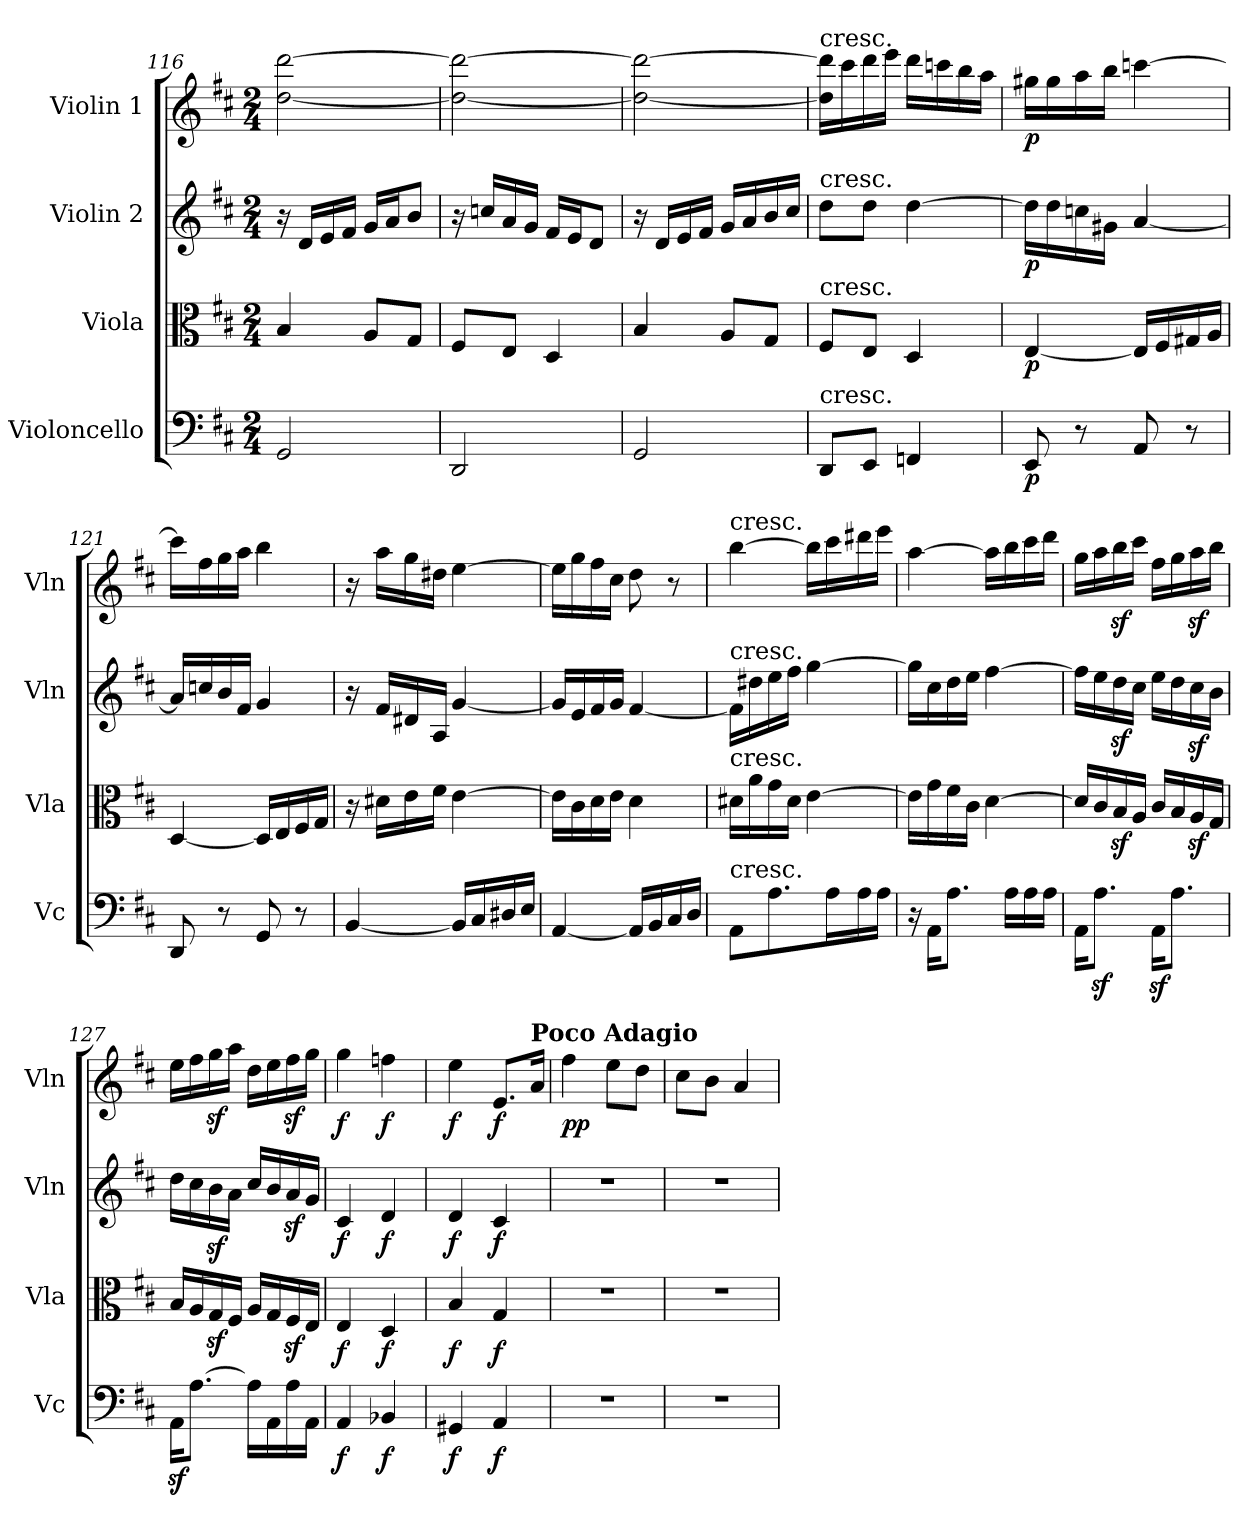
**kern	**dynam	**kern	**dynam	**kern	**dynam	**kern	**dynam
*part4	*part4	*part3	*part3	*part2	*part2	*part1	*part1
*staff4	*staff4	*staff3	*staff3	*staff2	*staff2	*staff1	*staff1
*I"Violoncello	*	*I"Viola	*	*I"Violin 2	*	*I"Violin 1	*
*I'Vc	*	*I'Vla	*	*I'Vln	*	*I'Vln	*
*clefF4	*	*clefC3	*	*clefG2	*	*clefG2	*
*k[f#c#]	*	*k[f#c#]	*	*k[f#c#]	*	*k[f#c#]	*
*D:	*	*D:	*	*D:	*	*D:	*
*M2/4	*	*M2/4	*	*M2/4	*	*M2/4	*
=116	=116	=116	=116	=116	=116	=116	=116
2GG/	.	4B/	.	16r	.	[2dd\ [2ddd\	.
.	.	.	.	16d/LL	.	.	.
.	.	.	.	16e/	.	.	.
.	.	.	.	16f#/JJ	.	.	.
.	.	8A/L	.	16g/LL	.	.	.
.	.	.	.	16a/J	.	.	.
.	.	8G/J	.	8b/J	.	.	.
!!LO:PB:g=z
=117	=117	=117	=117	=117	=117	=117	=117
2DD/	.	8F#/L	.	16r	.	2dd\_ 2ddd\_	.
.	.	.	.	16ccn/LL	.	.	.
.	.	8E/J	.	16a/	.	.	.
.	.	.	.	16g/JJ	.	.	.
.	.	4D/	.	16f#/LL	.	.	.
.	.	.	.	16e/J	.	.	.
.	.	.	.	8d/J	.	.	.
=118	=118	=118	=118	=118	=118	=118	=118
2GG/	.	4B/	.	16r	.	2dd\_ 2ddd\_	.
.	.	.	.	16d/LL	.	.	.
.	.	.	.	16e/	.	.	.
.	.	.	.	16f#/JJ	.	.	.
.	.	8A/L	.	16g/LL	.	.	.
.	.	.	.	16a/	.	.	.
.	.	8G/J	.	16b/	.	.	.
.	.	.	.	16cc#/JJ	.	.	.
=119	=119	=119	=119	=119	=119	=119	=119
!	!	!	!	!	!	!LO:TX:a:t=cresc.	!
!	!	!	!	!LO:TX:a:t=cresc.	!	!	!
!	!	!LO:TX:a:t=cresc.	!	!	!	!	!
!LO:TX:a:t=cresc.	!	!	!	!	!	!	!
8DD/L	.	8F#/L	.	8dd\L	.	16dd\] 16ddd\]LL	.
.	.	.	.	.	.	16ccc#\	.
8EE/J	.	8E/J	.	8dd\J	.	16ddd\	.
.	.	.	.	.	.	16eee\JJ	.
4FFn/	.	4D/	.	[4dd\	.	16ddd\LL	.
.	.	.	.	.	.	16cccn\	.
.	.	.	.	.	.	16bb\	.
.	.	.	.	.	.	16aa\JJ	.
=120	=120	=120	=120	=120	=120	=120	=120
!	!LO:DY:b	!	!LO:DY:b	!	!LO:DY:b	!	!LO:DY:b
8EE/	p	[4E/	p	16dd\LL]	p	16gg#X\LL	p
.	.	.	.	16dd\	.	16gg#\	.
8r	.	.	.	16ccn\	.	16aa\	.
.	.	.	.	16g#X\JJ	.	16bb\JJ	.
8AA/	.	16E/LL]	.	[4a/	.	[4cccn\	.
.	.	16F#/	.	.	.	.	.
8r	.	16G#X/	.	.	.	.	.
.	.	16A/JJ	.	.	.	.	.
!!LO:PB:g=z
=121	=121	=121	=121	=121	=121	=121	=121
8DD/	.	[4D/	.	16a/LL]	.	16ccc\LL]	.
.	.	.	.	16ccn/	.	16ff#\	.
8r	.	.	.	16b/	.	16gg\	.
.	.	.	.	16f#/JJ	.	16aa\JJ	.
8GG/	.	16D/LL]	.	4g/	.	4bb\	.
.	.	16E/	.	.	.	.	.
8r	.	16F#/	.	.	.	.	.
.	.	16G/JJ	.	.	.	.	.
=122	=122	=122	=122	=122	=122	=122	=122
[4BB/	.	16r	.	16r	.	16r	.
.	.	16d#X\LL	.	16f#/LL	.	16aa\LL	.
.	.	16e\	.	16d#X/	.	16gg\	.
.	.	16f#\JJ	.	16A/JJ	.	16dd#X\JJ	.
16BB/LL]	.	[4e\	.	[4g/	.	[4ee\	.
16C#/	.	.	.	.	.	.	.
16D#X/	.	.	.	.	.	.	.
16E/JJ	.	.	.	.	.	.	.
=123	=123	=123	=123	=123	=123	=123	=123
[4AA/	.	16e\LL]	.	16g/LL]	.	16ee\LL]	.
.	.	16c#\	.	16e/	.	16gg\	.
.	.	16d\	.	16f#/	.	16ff#\	.
.	.	16e\JJ	.	16g/JJ	.	16cc#\JJ	.
16AA/LL]	.	4d\	.	[4f#/	.	8dd\	.
16BB/	.	.	.	.	.	.	.
16C#/	.	.	.	.	.	8r	.
16D/JJ	.	.	.	.	.	.	.
!!LO:LB:g=z
=124	=124	=124	=124	=124	=124	=124	=124
!	!	!	!	!	!	!LO:TX:a:t=cresc.	!
!	!	!	!	!LO:TX:a:t=cresc.	!	!	!
!	!	!LO:TX:a:t=cresc.	!	!	!	!	!
!LO:TX:a:t=cresc.	!	!	!	!	!	!	!
8AA\L	.	16d#X\LL	.	16f#\LL]	.	[4bb\	.
.	.	16a\	.	16dd#X\	.	.	.
8.A\	.	16g\	.	16ee\	.	.	.
.	.	16d#\JJ	.	16ff#\JJ	.	.	.
.	.	[4e\	.	[4gg\	.	16bb\LL]	.
16A\L	.	.	.	.	.	16ccc#\	.
16A\	.	.	.	.	.	16ddd#X\	.
16A\JJ	.	.	.	.	.	16eee\JJ	.
!!LO:PB:g=z
=125	=125	=125	=125	=125	=125	=125	=125
16r	.	16e\LL]	.	16gg\LL]	.	[4aa\	.
16AA\KL	.	16g\	.	16cc#\	.	.	.
8.A\J	.	16f#\	.	16dd\	.	.	.
.	.	16c#\JJ	.	16ee\JJ	.	.	.
.	.	[4d\	.	[4ff#\	.	16aa\LL]	.
16A\LL	.	.	.	.	.	16bb\	.
16A\	.	.	.	.	.	16ccc#\	.
16A\JJ	.	.	.	.	.	16ddd\JJ	.
=126	=126	=126	=126	=126	=126	=126	=126
16AA\KL	.	16d/LL]	.	16ff#\LL]	.	16gg\LL	.
8.Az<\J	.	16c#/	.	16ee\	.	16aa\	.
.	.	16Bz</	.	16ddz<\	.	16bbz<\	.
.	.	16A/JJ	.	16cc#\JJ	.	16ccc#\JJ	.
16AAz<\KL	.	16c#/LL	.	16ee\LL	.	16ff#\LL	.
8.A\J	.	16B/	.	16dd\	.	16gg\	.
.	.	16Az</	.	16cc#z<\	.	16aaz<\	.
.	.	16G/JJ	.	16b\JJ	.	16bb\JJ	.
=127	=127	=127	=127	=127	=127	=127	=127
16AAz<\KL	.	16B/LL	.	16dd\LL	.	16ee\LL	.
[8.A\J	.	16A/	.	16cc#\	.	16ff#\	.
.	.	16Gz</	.	16bz<\	.	16ggz<\	.
.	.	16F#/JJ	.	16a\JJ	.	16aa\JJ	.
16A\LL]	.	16A/LL	.	16cc#/LL	.	16dd\LL	.
16AA\	.	16G/	.	16b/	.	16ee\	.
16A\	.	16F#z</	.	16az</	.	16ff#z<\	.
16AA\JJ	.	16E/JJ	.	16g/JJ	.	16gg\JJ	.
=128	=128	=128	=128	=128	=128	=128	=128
!	!LO:DY:b	!	!LO:DY:b	!	!LO:DY:b	!	!LO:DY:b
4AA/	f	4E/	f	4c#/	f	4gg\	f
!	!LO:DY:b	!	!LO:DY:b	!	!LO:DY:b	!	!LO:DY:b
4BB-X/	f	4D/	f	4d/	f	4ffn\	f
=129	=129	=129	=129	=129	=129	=129	=129
!	!LO:DY:b	!	!LO:DY:b	!	!LO:DY:b	!	!LO:DY:b
4GG#X/	f	4B/	f	4d/	f	4ee\	f
!	!LO:DY:b	!	!LO:DY:b	!	!LO:DY:b	!	!LO:DY:b
4AA/	f	4G/	f	4c#/	f	8.e/L	f
!	!	!	!	!	!	!LO:TX:a:B:t=Poco Adagio	!
.	.	.	.	.	.	16a/Jk	.
!!LO:LB:g=z
=130	=130	=130	=130	=130	=130	=130	=130
*	*	*	*	*	*	*MM50	*
!	!	!	!	!	!	!	!LO:DY:b
2r	.	2r	.	2r	.	4ff#\	pp
.	.	.	.	.	.	8ee\L	.
.	.	.	.	.	.	8dd\J	.
!!LO:PB:g=z
=131	=131	=131	=131	=131	=131	=131	=131
2r	.	2r	.	2r	.	8cc#\L	.
.	.	.	.	.	.	8b\J	.
.	.	.	.	.	.	4a/	.
=	=	=	=	=	=	=	=
*-	*-	*-	*-	*-	*-	*-	*-
